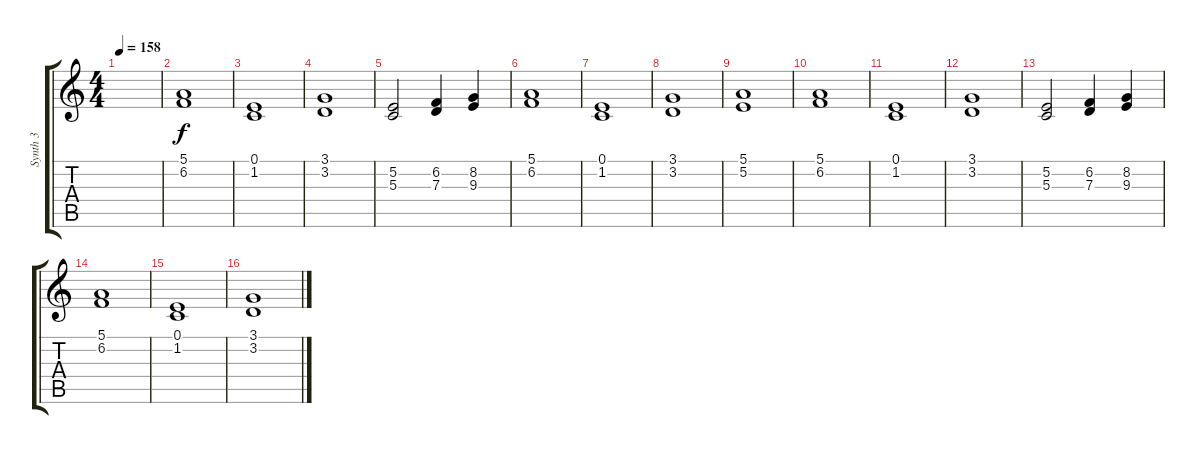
\track ("Synth 3" "Synth 3") {instrument choiraahs}
\staff {score tabs}
\tuning (E4 B3 G3 D3 A2 E2) {hide}
\ts (4 4)
\tempo 158
\clef g2
\ks c
|
(5.1 6.2).1 |
(0.1 1.2).1 |
(3.1 3.2).1 |
(5.2 5.3).2 (6.2 7.3).4 (8.2 9.3).4 |
(5.1 6.2).1 |
(0.1 1.2).1 |
(3.1 3.2).1 |
(5.1 5.2).1 |
(5.1 6.2).1 |
(0.1 1.2).1 |
(3.1 3.2).1 |
(5.2 5.3).2 (6.2 7.3).4 (8.2 9.3).4 |
(5.1 6.2).1 |
(0.1 1.2).1 |
(3.1 3.2).1
